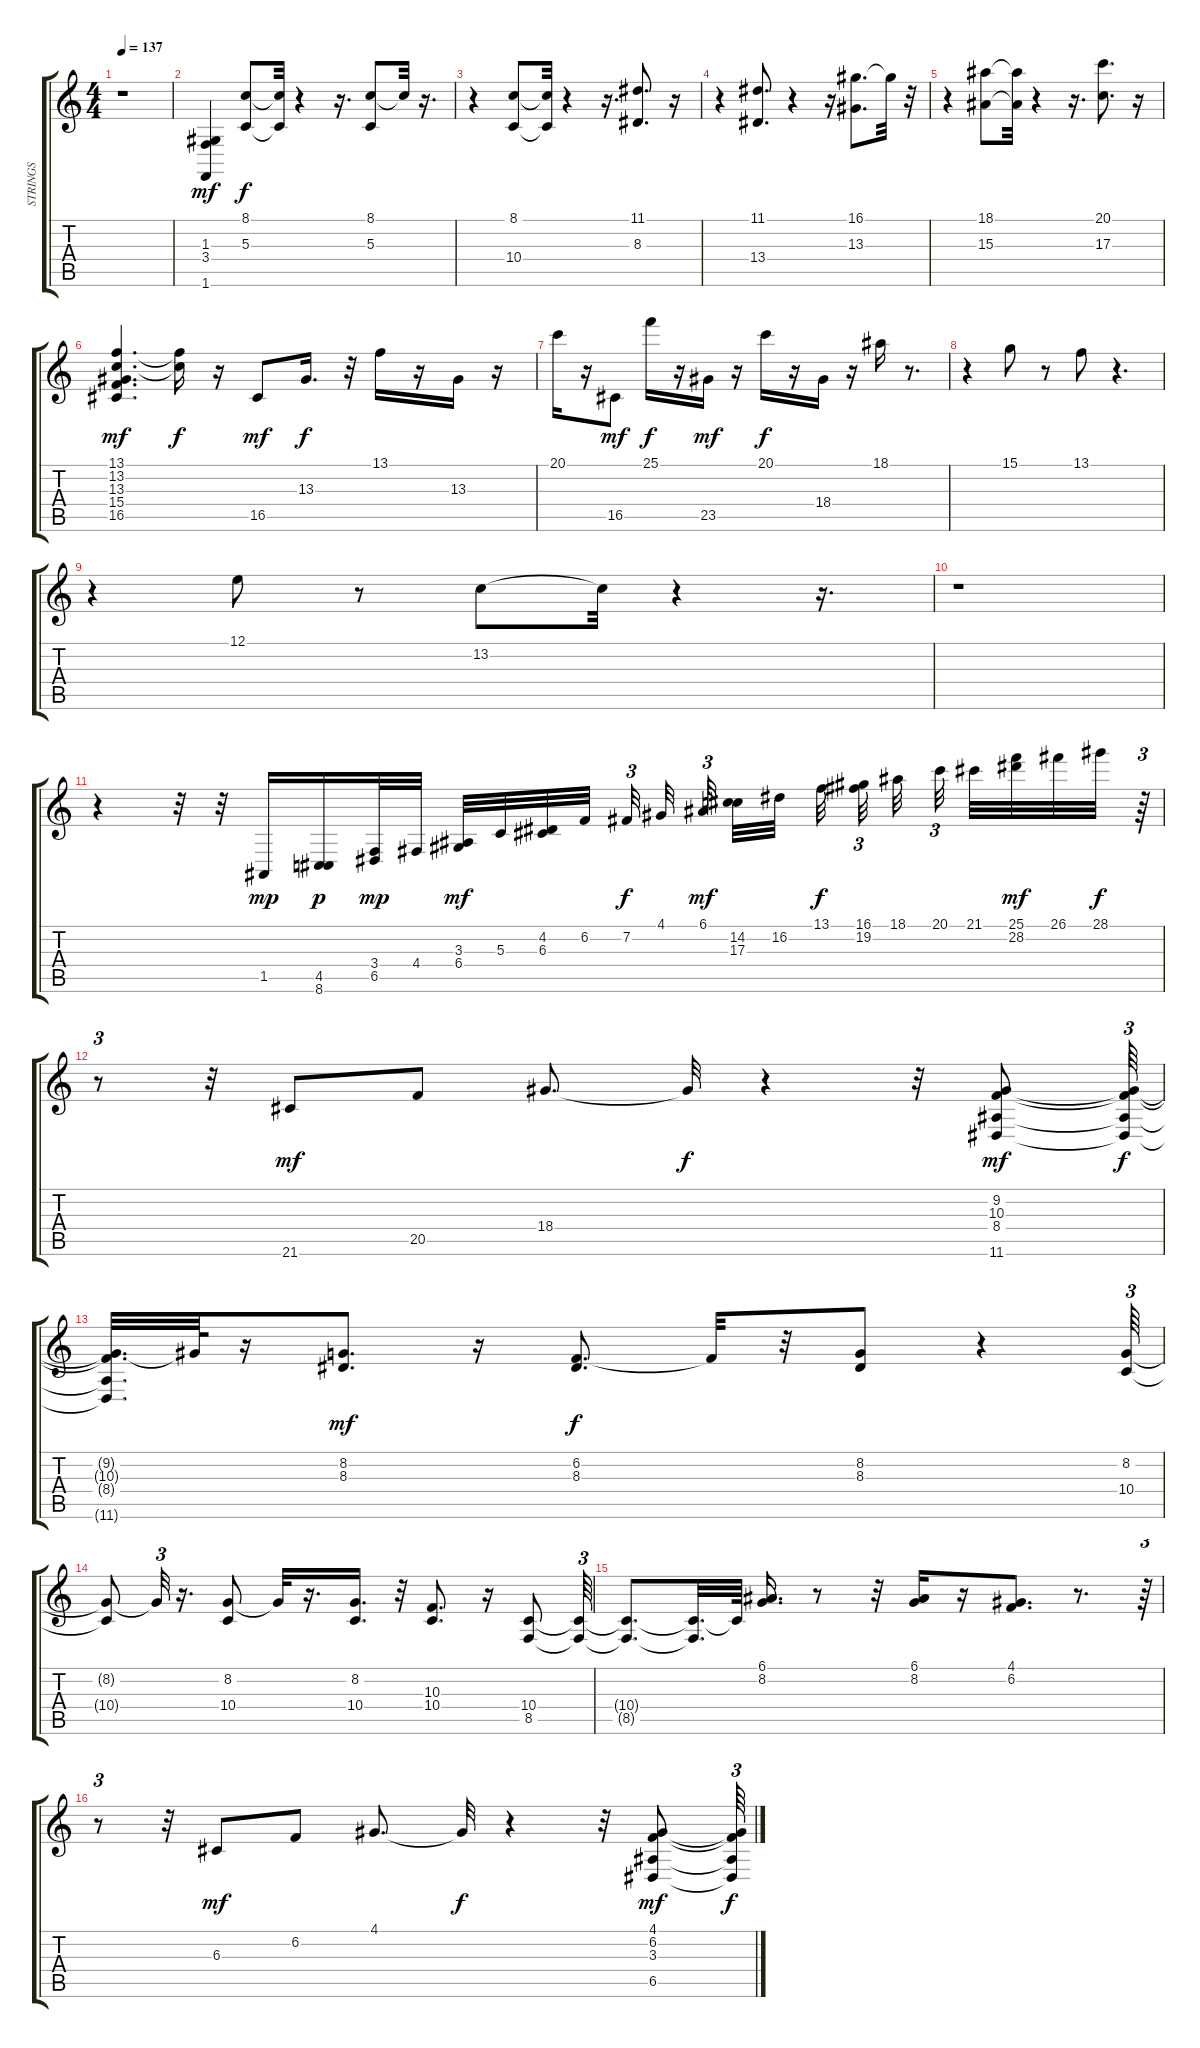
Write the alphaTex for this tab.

\track ("STRINGS " "STRINGS ") {instrument electricgrandpiano}
\staff {score tabs}
\tuning (E4 B3 G3 D3 A2 E2) {hide}
\ts (4 4)
\tempo 137
\clef g2
\ks c
r.1{dy f} |
(1.3 3.4 1.6).4{dy mf} (8.1 5.3).8{dy f} (8.1{t} 5.3{t}).32 r.4 r.16{d} (8.1 5.3).8 8.1{t}.32 r.16{d} |
r.4 (8.1 10.4).8 (8.1{t} 10.4{t}).32 r.4 r.16{d} (11.1 8.3).8{d} r.16 |
r.4 (11.1 13.4).8{d} r.4 r.16 (16.1 13.3).8{d} 16.1{t}.32 r.32 |
r.4 (18.1 15.3).8 (18.1{t} 15.3{t}).32 r.4 r.16{d} (20.1 17.3).8{d} r.16 |
(13.1 13.2 13.3 15.4 16.5).4{d dy mf} (13.1{t} 13.2{t}).16{dy f} r.16 16.5.8{dy mf} 13.3.16{d dy f} r.32 13.1.16 r.16 13.3.16 r.16 |
20.1.16 r.16 16.5.8{dy mf} 25.1.16{dy f} r.16 23.5.16{dy mf} r.16 20.1.16{dy f} r.16 18.4.16 r.16 18.1.16 r.8{d} |
r.4 15.1.8 r.8 13.1.8 r.4{d} |
r.4 12.1.8 r.8 13.2.8 13.2{t}.32 r.4 r.16{d} |
r.1 |
r.4 r.32 r.32 1.5.16{dy mp} (4.5 8.6).16{dy p} (3.4 6.5).32{dy mp} 4.4.32 (3.3 6.4).32{dy mf} 5.3.32 (4.2 6.3).32 6.2.32{beam splitsecondary} 7.2.32{tu (3 2) dy f beam splitsecondary} 4.1.32{beam splitsecondary} 6.1.32{tu (3 2) dy mf beam splitsecondary} (14.2 17.3).32 16.2.32 13.1.32{dy f beam splitsecondary} (16.1 19.2).32{tu (3 2) beam splitsecondary} 18.1.32{beam splitsecondary} 20.1.32{tu (3 2) beam splitsecondary} 21.1.32 (25.1 28.2).32{dy mf} 26.1.32 28.1.32{dy f} r.64{tu (3 2)} |
r.8{tu (3 2)} r.32 21.6.8{dy mf} 20.5.8 18.4.8{d} 18.4{t}.32{dy f} r.4 r.32 (9.2 10.3 8.4 11.6).8{dy mf} (9.2{t} 10.3{t} 8.4{t} 11.6{t}).64{tu (3 2) dy f} |
(9.2{t} 10.3{t} 8.4{t} 11.6{t}).32{d} 9.2{t}.64 r.16 (8.2 8.3).8{d dy mf} r.16 (6.2 8.3).8{d dy f} 6.2{t}.32 r.32 (8.2 8.3).8 r.4 (8.2 10.4).64{tu (3 2)} |
(8.2{t} 10.4{t}).8 8.2{t}.32{tu (3 2)} r.16{d} (8.2 10.4).8 8.2{t}.32 r.16{d} (8.2 10.4).16{d} r.32 (10.3 10.4).8{d} r.16 (10.4 8.5).8 (10.4{t} 8.5{t}).64{tu (3 2)} |
(10.4{t} 8.5{t}).8{d} (10.4{t} 8.5{t}).32{d} 10.4{t}.64 (6.1 8.2).16{d} r.8 r.32 (6.1 8.2).16 r.16 (4.1 6.2).8{d} r.8{d} r.64{tu (3 2)} |
r.8{tu (3 2)} r.32 6.3.8{dy mf} 6.2.8 4.1.8{d} 4.1{t}.32{dy f} r.4 r.32 (4.1 6.2 3.3 6.5).8{dy mf} (4.1{t} 6.2{t} 3.3{t} 6.5{t}).64{tu (3 2) dy f}
